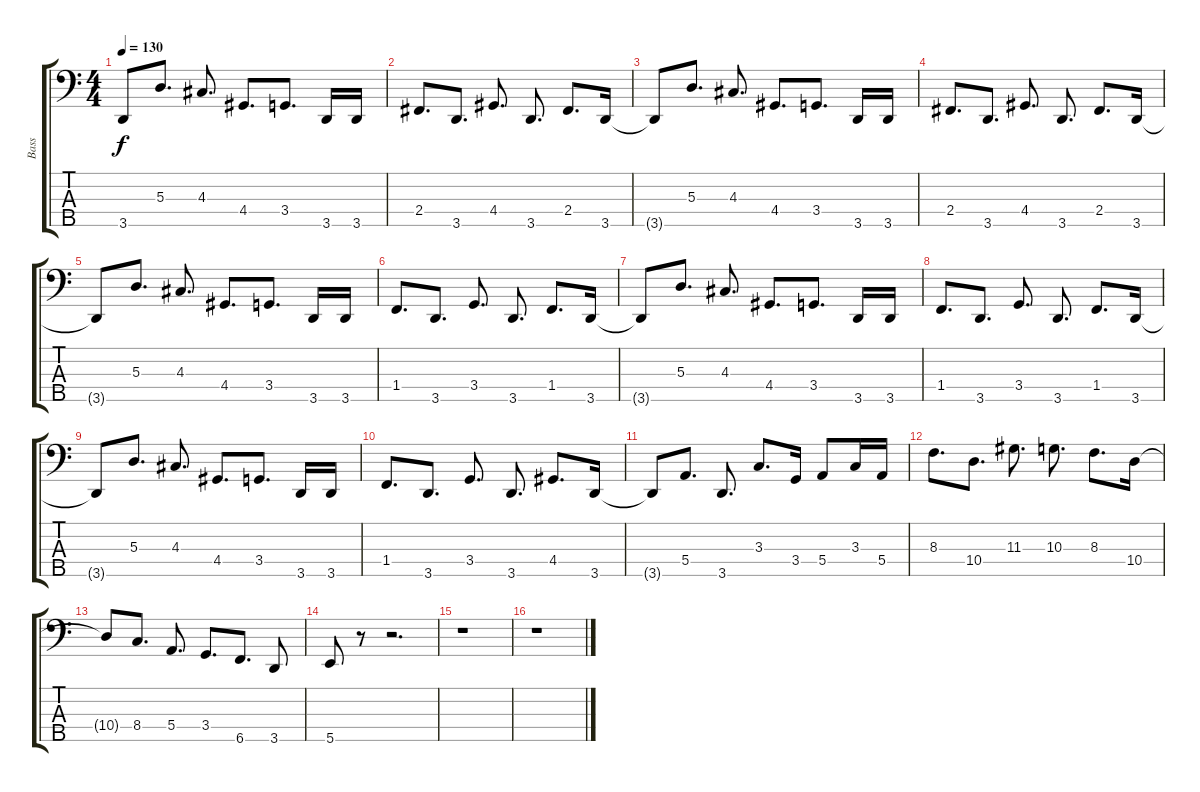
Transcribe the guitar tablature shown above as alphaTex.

\track ("Bass" "Bass") {instrument electricbassfinger}
\staff {score tabs}
\tuning (G2 D2 A1 E1 B0) {hide}
\ts (4 4)
\tempo 130
\clef f4
\ks c
3.5{t}.8{dy f} 5.3.8{d} 4.3.8{d} 4.4.8{d} 3.4.8{d} 3.5.16 3.5.16 |
2.4.8{d} 3.5.8{d} 4.4.8{d} 3.5.8{d} 2.4.8{d} 3.5.16 |
3.5{t}.8 5.3.8{d} 4.3.8{d} 4.4.8{d} 3.4.8{d} 3.5.16 3.5.16 |
2.4.8{d} 3.5.8{d} 4.4.8{d} 3.5.8{d} 2.4.8{d} 3.5.16 |
3.5{t}.8 5.3.8{d} 4.3.8{d} 4.4.8{d} 3.4.8{d} 3.5.16 3.5.16 |
1.4.8{d} 3.5.8{d} 3.4.8{d} 3.5.8{d} 1.4.8{d} 3.5.16 |
3.5{t}.8 5.3.8{d} 4.3.8{d} 4.4.8{d} 3.4.8{d} 3.5.16 3.5.16 |
1.4.8{d} 3.5.8{d} 3.4.8{d} 3.5.8{d} 1.4.8{d} 3.5.16 |
3.5{t}.8 5.3.8{d} 4.3.8{d} 4.4.8{d} 3.4.8{d} 3.5.16 3.5.16 |
1.4.8{d} 3.5.8{d} 3.4.8{d} 3.5.8{d} 4.4.8{d} 3.5.16 |
3.5{t}.8 5.4.8{d} 3.5.8{d} 3.3.8{d} 3.4.16 5.4.8 3.3.16 5.4.16 |
8.3.8{d} 10.4.8{d} 11.3.8{d} 10.3.8{d} 8.3.8{d} 10.4.16 |
10.4{t}.8 8.4.8{d} 5.4.8{d} 3.4.8{d} 6.5.8{d} 3.5.8 |
5.5.8 r.8 r.2{d} |
r.1 |
r.1
